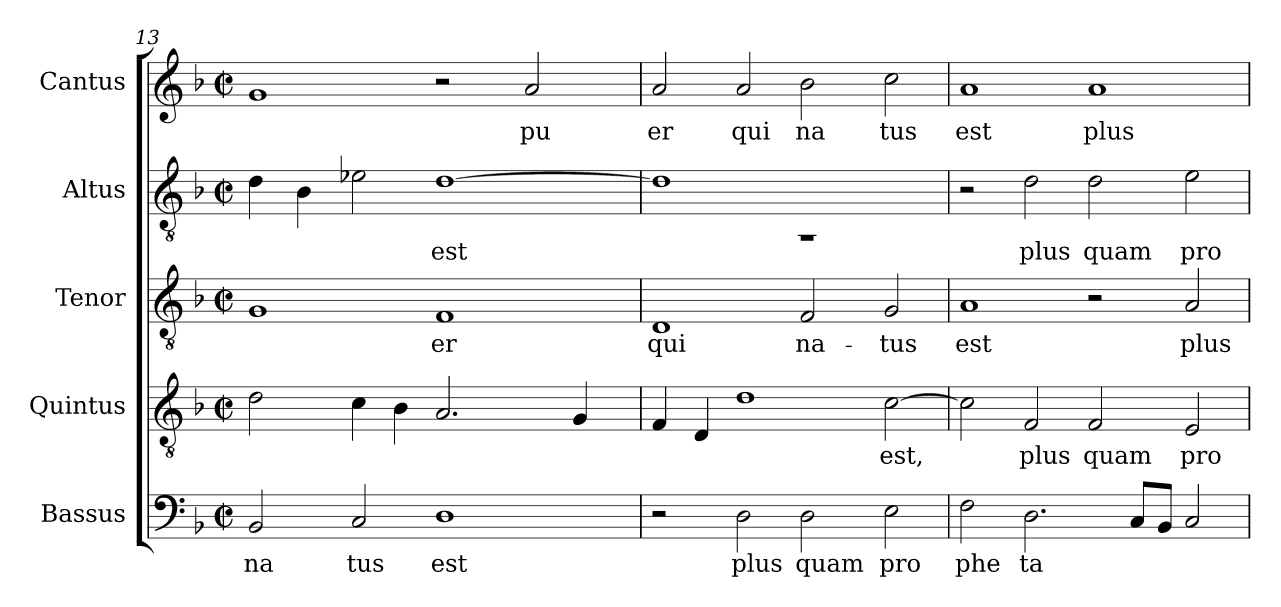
**kern	**text	**kern	**text	**kern	**text	**kern	**text	**kern	**text
*part5	*part5	*part4	*part4	*part3	*part3	*part2	*part2	*part1	*part1
*staff5	*staff5	*staff4	*staff4	*staff3	*staff3	*staff2	*staff2	*staff1	*staff1
*I"Bassus	*	*I"Quintus	*	*I"Tenor	*	*I"Altus	*	*I"Cantus	*
!!LO:LB:g=z
*clefF4	*	*clefGv2	*	*clefGv2	*	*clefGv2	*	*clefG2	*
*k[b-]	*	*k[b-]	*	*k[b-]	*	*k[b-]	*	*k[b-]	*
*F:	*	*F:	*	*F:	*	*F:	*	*F:	*
*M2/2	*	*M2/2	*	*M2/2	*	*M2/2	*	*M2/2	*
*met(c|)	*	*met(c|)	*	*met(c|)	*	*met(c|)	*	*met(c|)	*
=13	=13	=13	=13	=13	=13	=13	=13	=13	=13
!	!LO:LY:b:cj	!	!	!	!	!	!	!	!
*^	*	*^	*	*	*	*^	*	*	*
2BB-/	64ryy	na	2d\	4ryy	.	1G	.	4d\	64ryy	.	1g	.
.	1ryy	.	.	.	.	.	.	.	1ryy	.	.	.
.	.	.	.	16.ryy	.	.	.	4B-\	.	.	.	.
.	.	.	.	1ryy	.	.	.	.	.	.	.	.
!	!	!LO:LY:b:cj	!	!	!	!	!	!	!	!	!	!
2C/	.	tus	4c\	.	.	.	.	2e-\	.	.	.	.
.	.	.	4B-\	.	.	.	.	.	.	.	.	.
!	!	!LO:LY:b:cj	!	!	!	!	!LO:LY:b:cj	!	!	!LO:LY:b:cj	!	!
1D	.	est	2.A/	.	.	1F	er	[>1d	.	est	2r	.
.	2ryy	.	.	.	.	.	.	.	2ryy	.	.	.
.	.	.	.	2ryy	.	.	.	.	.	.	.	.
!	!	!	!	!	!	!	!	!	!	!	!	!LO:LY:b:cj
.	.	.	.	.	.	.	.	.	.	.	2a/	pu
.	4ryy	.	.	.	.	.	.	.	4ryy	.	.	.
.	.	.	4G/	.	.	.	.	.	.	.	.	.
.	8...ryy	.	.	.	.	.	.	.	8...ryy	.	.	.
.	.	.	.	8ryy	.	.	.	.	.	.	.	.
.	.	.	.	32ryy	.	.	.	.	.	.	.	.
=14	=14	=14	=14	=14	=14	=14	=14	=14	=14	=14	=14	=14
!	!	!	!	!	!	!	!LO:LY:b:cj	!	!	!	!	!LO:LY:b:cj
*v	*v	*	*	*	*	*	*	*v	*v	*	*	*
*	*	*v	*v	*	*	*	*	*	*	*
2r	.	4F/	.	1D	qui	1d]	.	2a/	er
.	.	4D/	.	.	.	.	.	.	.
!	!LO:LY:b:cj	!	!	!	!	!	!	!	!LO:LY:b:cj
2D\	plus	1d	.	.	.	.	.	2a/	qui
!	!LO:LY:b:cj	!	!	!	!LO:LY:b:cj	!LO:N:vis=1	!	!	!LO:LY:b:cj
2D\	quam	.	.	2F/	na-	4rAA	.	2b-\	na
.	.	.	.	.	.	2.ryy	.	.	.
!	!LO:LY:b:cj	!	!LO:LY:b	!	!LO:LY:b:cj	!	!	!	!LO:LY:b:cj
2E\	pro	[>2c\	est,	2G/	-tus	.	.	2cc\	tus
=15	=15	=15	=15	=15	=15	=15	=15	=15	=15
!	!LO:LY:b:cj	!	!	!	!LO:LY:b:cj	!	!	!	!LO:LY:b:cj
2F\	phe	2c\]	.	1A	est	2r	.	1a	est
!	!LO:LY:b:cj	!	!LO:LY:b:cj	!	!	!	!LO:LY:b:cj	!	!
2.D\	ta	2F/	plus	.	.	2d\	plus	.	.
!	!	!	!LO:LY:b:cj	!	!	!	!LO:LY:b:cj	!	!LO:LY:b:cj
.	.	2F/	quam	2r	.	2d\	quam	1a	plus
8C/L	.	.	.	.	.	.	.	.	.
8BB-/J	.	.	.	.	.	.	.	.	.
!	!	!	!LO:LY:b:cj	!	!LO:LY:b:cj	!	!LO:LY:b:cj	!	!
2C/	.	2E/	pro-	2A/	plus	2e\	pro-	.	.
=	=	=	=	=	=	=	=	=	=
*-	*-	*-	*-	*-	*-	*-	*-	*-	*-
